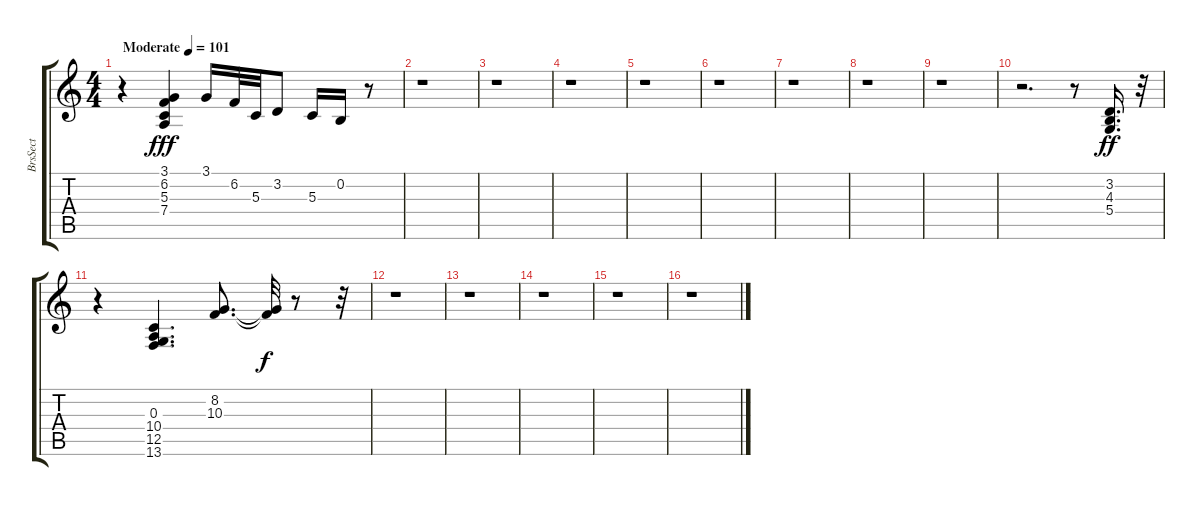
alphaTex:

\track ("BrsSect" "BrsSect") {instrument brasssection}
\staff {score tabs}
\tuning (E4 B3 G3 D3 A2 E2) {hide}
\ts (4 4)
\tempo (101 "Moderate")
\clef g2
\ks c
r.4{dy fff instrument brasssection} (3.1 6.2 5.3 7.4).4 3.1.16 6.2.32 5.3.32 3.2.8 5.3.16 0.2.16 r.8 |
r.1 |
r.1 |
r.1 |
r.1 |
r.1 |
r.1 |
r.1 |
r.1 |
r.2{d} r.8 (3.2 4.3 5.4).16{d dy ff} r.32 |
r.4 (0.3 10.4 12.5 13.6).4{d} (8.2 10.3).8{d} (8.2{t} 10.3{t}).32{dy f} r.8 r.32 |
r.1 |
r.1 |
r.1 |
r.1 |
r.1
